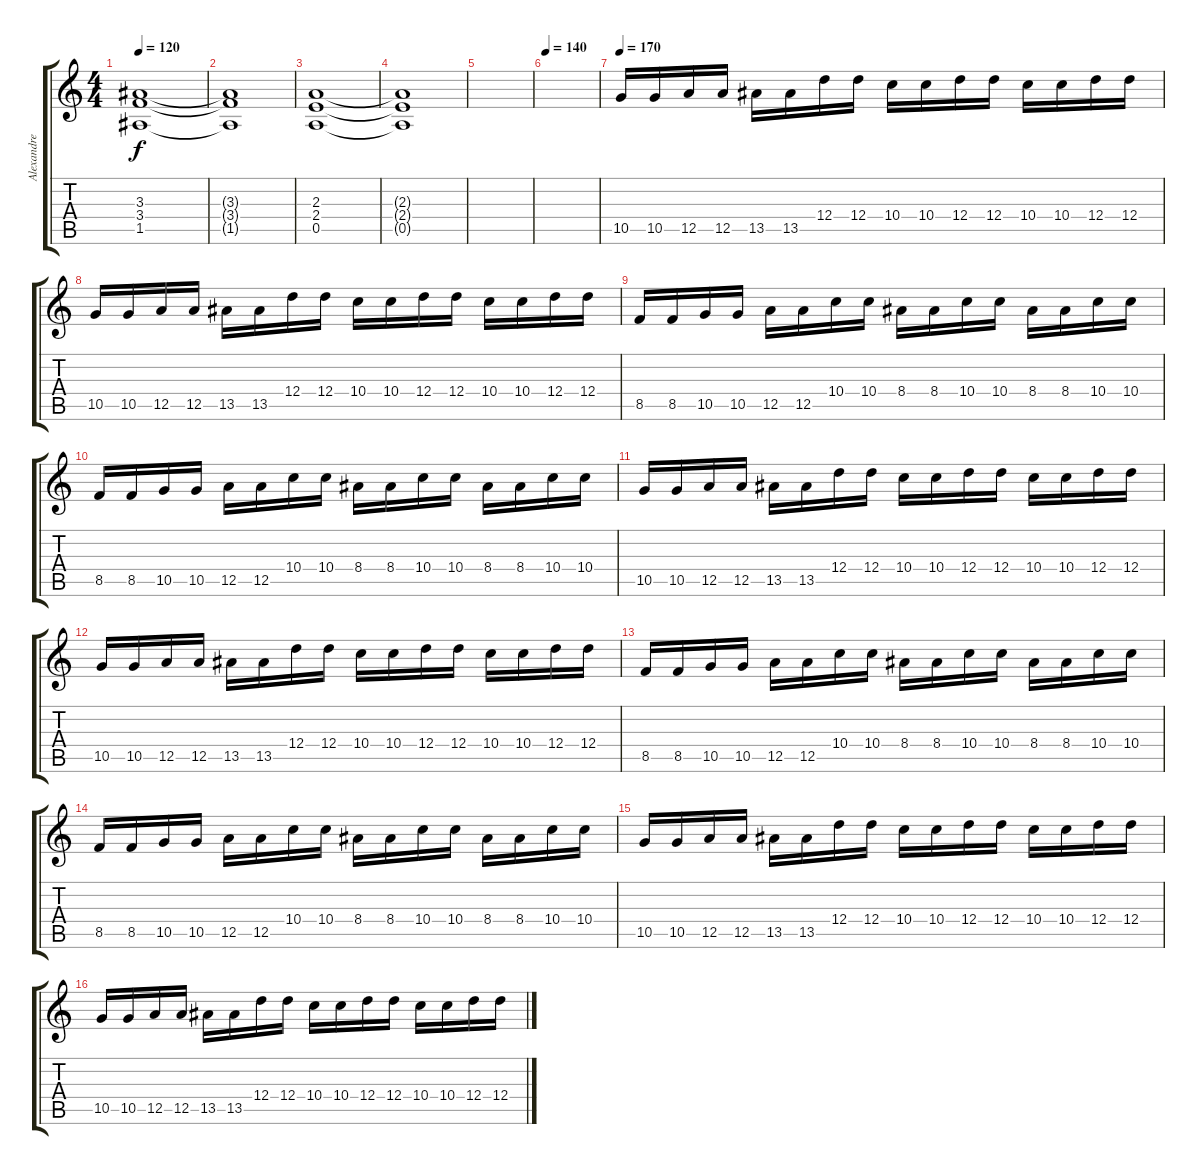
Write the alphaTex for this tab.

\track ("Alexandre B." "Alexandre ") {instrument distortionguitar}
\staff {score tabs}
\tuning (E4 B3 G3 D3 A2 E2) {hide}
\ts (4 4)
\tempo 120
\clef g2
\ks c
(3.3 3.4 1.5).1{dy f} |
(3.3{t} 3.4{t} 1.5{t}).1 |
(2.3 2.4 0.5).1 |
(2.3{t} 2.4{t} 0.5{t}).1 |
|
\tempo 140
|
\tempo 170
10.5.16{instrument overdrivenguitar} 10.5.16 12.5.16 12.5.16 13.5.16 13.5.16 12.4.16 12.4.16 10.4.16 10.4.16 12.4.16 12.4.16 10.4.16 10.4.16 12.4.16 12.4.16 |
10.5.16 10.5.16 12.5.16 12.5.16 13.5.16 13.5.16 12.4.16 12.4.16 10.4.16 10.4.16 12.4.16 12.4.16 10.4.16 10.4.16 12.4.16 12.4.16 |
8.5.16 8.5.16 10.5.16 10.5.16 12.5.16 12.5.16 10.4.16 10.4.16 8.4.16 8.4.16 10.4.16 10.4.16 8.4.16 8.4.16 10.4.16 10.4.16 |
8.5.16 8.5.16 10.5.16 10.5.16 12.5.16 12.5.16 10.4.16 10.4.16 8.4.16 8.4.16 10.4.16 10.4.16 8.4.16 8.4.16 10.4.16 10.4.16 |
10.5.16 10.5.16 12.5.16 12.5.16 13.5.16 13.5.16 12.4.16 12.4.16 10.4.16 10.4.16 12.4.16 12.4.16 10.4.16 10.4.16 12.4.16 12.4.16 |
10.5.16 10.5.16 12.5.16 12.5.16 13.5.16 13.5.16 12.4.16 12.4.16 10.4.16 10.4.16 12.4.16 12.4.16 10.4.16 10.4.16 12.4.16 12.4.16 |
8.5.16 8.5.16 10.5.16 10.5.16 12.5.16 12.5.16 10.4.16 10.4.16 8.4.16 8.4.16 10.4.16 10.4.16 8.4.16 8.4.16 10.4.16 10.4.16 |
8.5.16 8.5.16 10.5.16 10.5.16 12.5.16 12.5.16 10.4.16 10.4.16 8.4.16 8.4.16 10.4.16 10.4.16 8.4.16 8.4.16 10.4.16 10.4.16 |
10.5.16 10.5.16 12.5.16 12.5.16 13.5.16 13.5.16 12.4.16 12.4.16 10.4.16 10.4.16 12.4.16 12.4.16 10.4.16 10.4.16 12.4.16 12.4.16 |
10.5.16 10.5.16 12.5.16 12.5.16 13.5.16 13.5.16 12.4.16 12.4.16 10.4.16 10.4.16 12.4.16 12.4.16 10.4.16 10.4.16 12.4.16 12.4.16
